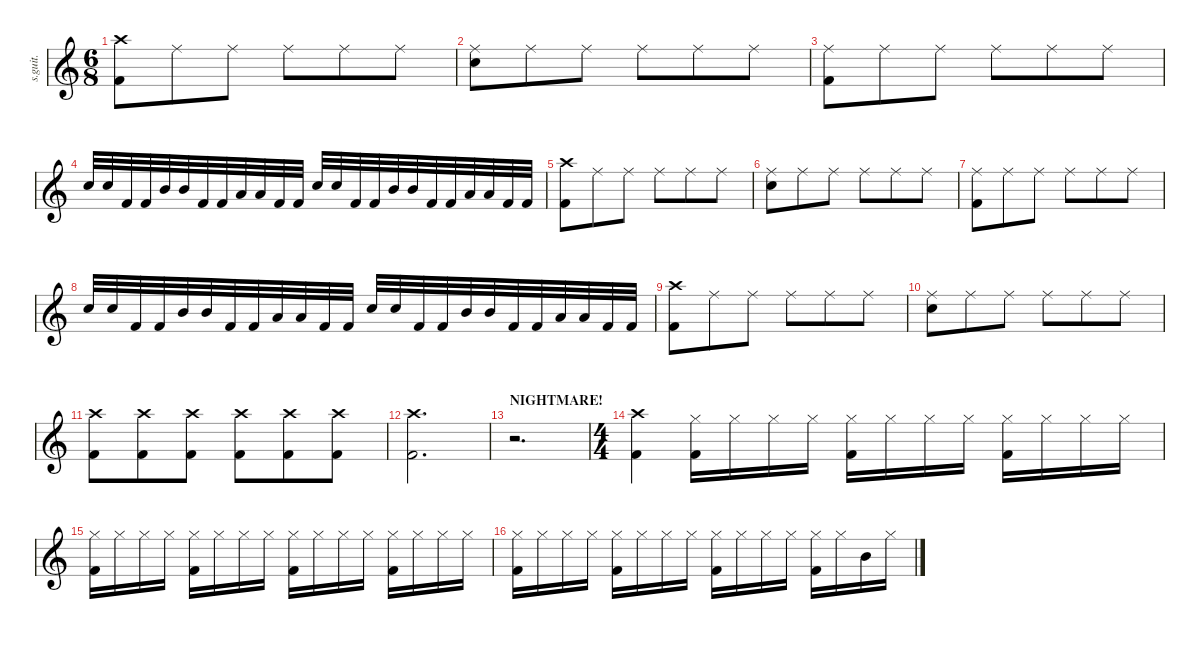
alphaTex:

\defaultSystemsLayout 4
\hideDynamics
\bracketExtendMode nobrackets
\track ("Mike Portnoy" "s.guit.") {instrument percussion}
\staff {score}
\articulation defaults
\ts (6 8)
\tempo (130 hide)
\clef g2
\ks c
("Crash high (hit)" "Kick (hit) 2").8{lyrics (0 "") lyrics (1 "") lyrics (2 "") lyrics (3 "") lyrics (4 "") dy fff} "Ride (middle)".8{lyrics (0 "") lyrics (1 "") lyrics (2 "") lyrics (3 "") lyrics (4 "") dy f} "Ride (middle)".8{lyrics (0 "") lyrics (1 "") lyrics (2 "") lyrics (3 "") lyrics (4 "")} "Ride (middle)".8{lyrics (0 "") lyrics (1 "") lyrics (2 "") lyrics (3 "") lyrics (4 "")} "Ride (middle)".8{lyrics (0 "") lyrics (1 "") lyrics (2 "") lyrics (3 "") lyrics (4 "")} "Ride (middle)".8{lyrics (0 "") lyrics (1 "") lyrics (2 "") lyrics (3 "") lyrics (4 "")} |
("Ride (middle)" "Snare (hit) 2").8{lyrics (0 "") lyrics (1 "") lyrics (2 "") lyrics (3 "") lyrics (4 "")} "Ride (middle)".8{lyrics (0 "") lyrics (1 "") lyrics (2 "") lyrics (3 "") lyrics (4 "")} "Ride (middle)".8{lyrics (0 "") lyrics (1 "") lyrics (2 "") lyrics (3 "") lyrics (4 "")} "Ride (middle)".8{lyrics (0 "") lyrics (1 "") lyrics (2 "") lyrics (3 "") lyrics (4 "")} "Ride (middle)".8{lyrics (0 "") lyrics (1 "") lyrics (2 "") lyrics (3 "") lyrics (4 "")} "Ride (middle)".8{lyrics (0 "") lyrics (1 "") lyrics (2 "") lyrics (3 "") lyrics (4 "")} |
("Ride (middle)" "Kick (hit) 2").8{lyrics (0 "") lyrics (1 "") lyrics (2 "") lyrics (3 "") lyrics (4 "")} "Ride (middle)".8{lyrics (0 "") lyrics (1 "") lyrics (2 "") lyrics (3 "") lyrics (4 "")} "Ride (middle)".8{lyrics (0 "") lyrics (1 "") lyrics (2 "") lyrics (3 "") lyrics (4 "")} "Ride (middle)".8{lyrics (0 "") lyrics (1 "") lyrics (2 "") lyrics (3 "") lyrics (4 "")} "Ride (middle)".8{lyrics (0 "") lyrics (1 "") lyrics (2 "") lyrics (3 "") lyrics (4 "")} "Ride (middle)".8{lyrics (0 "") lyrics (1 "") lyrics (2 "") lyrics (3 "") lyrics (4 "")} |
"Snare (hit) 2".32{lyrics (0 "") lyrics (1 "") lyrics (2 "") lyrics (3 "") lyrics (4 "") dy ff} "Snare (hit) 2".32{lyrics (0 "") lyrics (1 "") lyrics (2 "") lyrics (3 "") lyrics (4 "")} "Kick (hit) 2".32{lyrics (0 "") lyrics (1 "") lyrics (2 "") lyrics (3 "") lyrics (4 "") dy fff} "Kick (hit) 2".32{lyrics (0 "") lyrics (1 "") lyrics (2 "") lyrics (3 "") lyrics (4 "")} "Mid Tom (hit)".32{lyrics (0 "") lyrics (1 "") lyrics (2 "") lyrics (3 "") lyrics (4 "")} "Mid Tom (hit)".32{lyrics (0 "") lyrics (1 "") lyrics (2 "") lyrics (3 "") lyrics (4 "")} "Kick (hit) 2".32{lyrics (0 "") lyrics (1 "") lyrics (2 "") lyrics (3 "") lyrics (4 "")} "Kick (hit) 2".32{lyrics (0 "") lyrics (1 "") lyrics (2 "") lyrics (3 "") lyrics (4 "")} "Low Tom (hit)".32{lyrics (0 "") lyrics (1 "") lyrics (2 "") lyrics (3 "") lyrics (4 "")} "Low Tom (hit)".32{lyrics (0 "") lyrics (1 "") lyrics (2 "") lyrics (3 "") lyrics (4 "")} "Kick (hit) 2".32{lyrics (0 "") lyrics (1 "") lyrics (2 "") lyrics (3 "") lyrics (4 "")} "Kick (hit) 2".32{lyrics (0 "") lyrics (1 "") lyrics (2 "") lyrics (3 "") lyrics (4 "")} "Snare (hit) 2".32{lyrics (0 "") lyrics (1 "") lyrics (2 "") lyrics (3 "") lyrics (4 "") dy ff} "Snare (hit) 2".32{lyrics (0 "") lyrics (1 "") lyrics (2 "") lyrics (3 "") lyrics (4 "")} "Kick (hit) 2".32{lyrics (0 "") lyrics (1 "") lyrics (2 "") lyrics (3 "") lyrics (4 "") dy fff} "Kick (hit) 2".32{lyrics (0 "") lyrics (1 "") lyrics (2 "") lyrics (3 "") lyrics (4 "")} "Mid Tom (hit)".32{lyrics (0 "") lyrics (1 "") lyrics (2 "") lyrics (3 "") lyrics (4 "")} "Mid Tom (hit)".32{lyrics (0 "") lyrics (1 "") lyrics (2 "") lyrics (3 "") lyrics (4 "")} "Kick (hit) 2".32{lyrics (0 "") lyrics (1 "") lyrics (2 "") lyrics (3 "") lyrics (4 "")} "Kick (hit) 2".32{lyrics (0 "") lyrics (1 "") lyrics (2 "") lyrics (3 "") lyrics (4 "")} "Low Tom (hit)".32{lyrics (0 "") lyrics (1 "") lyrics (2 "") lyrics (3 "") lyrics (4 "")} "Low Tom (hit)".32{lyrics (0 "") lyrics (1 "") lyrics (2 "") lyrics (3 "") lyrics (4 "")} "Kick (hit) 2".32{lyrics (0 "") lyrics (1 "") lyrics (2 "") lyrics (3 "") lyrics (4 "")} "Kick (hit) 2".32{lyrics (0 "") lyrics (1 "") lyrics (2 "") lyrics (3 "") lyrics (4 "")} |
("Crash high (hit)" "Kick (hit) 2").8{lyrics (0 "") lyrics (1 "") lyrics (2 "") lyrics (3 "") lyrics (4 "")} "Ride (middle)".8{lyrics (0 "") lyrics (1 "") lyrics (2 "") lyrics (3 "") lyrics (4 "") dy f} "Ride (middle)".8{lyrics (0 "") lyrics (1 "") lyrics (2 "") lyrics (3 "") lyrics (4 "")} "Ride (middle)".8{lyrics (0 "") lyrics (1 "") lyrics (2 "") lyrics (3 "") lyrics (4 "")} "Ride (middle)".8{lyrics (0 "") lyrics (1 "") lyrics (2 "") lyrics (3 "") lyrics (4 "")} "Ride (middle)".8{lyrics (0 "") lyrics (1 "") lyrics (2 "") lyrics (3 "") lyrics (4 "")} |
("Ride (middle)" "Snare (hit) 2").8{lyrics (0 "") lyrics (1 "") lyrics (2 "") lyrics (3 "") lyrics (4 "")} "Ride (middle)".8{lyrics (0 "") lyrics (1 "") lyrics (2 "") lyrics (3 "") lyrics (4 "")} "Ride (middle)".8{lyrics (0 "") lyrics (1 "") lyrics (2 "") lyrics (3 "") lyrics (4 "")} "Ride (middle)".8{lyrics (0 "") lyrics (1 "") lyrics (2 "") lyrics (3 "") lyrics (4 "")} "Ride (middle)".8{lyrics (0 "") lyrics (1 "") lyrics (2 "") lyrics (3 "") lyrics (4 "")} "Ride (middle)".8{lyrics (0 "") lyrics (1 "") lyrics (2 "") lyrics (3 "") lyrics (4 "")} |
("Ride (middle)" "Kick (hit) 2").8{lyrics (0 "") lyrics (1 "") lyrics (2 "") lyrics (3 "") lyrics (4 "")} "Ride (middle)".8{lyrics (0 "") lyrics (1 "") lyrics (2 "") lyrics (3 "") lyrics (4 "")} "Ride (middle)".8{lyrics (0 "") lyrics (1 "") lyrics (2 "") lyrics (3 "") lyrics (4 "")} "Ride (middle)".8{lyrics (0 "") lyrics (1 "") lyrics (2 "") lyrics (3 "") lyrics (4 "")} "Ride (middle)".8{lyrics (0 "") lyrics (1 "") lyrics (2 "") lyrics (3 "") lyrics (4 "")} "Ride (middle)".8{lyrics (0 "") lyrics (1 "") lyrics (2 "") lyrics (3 "") lyrics (4 "")} |
"Snare (hit) 2".32{lyrics (0 "") lyrics (1 "") lyrics (2 "") lyrics (3 "") lyrics (4 "") dy ff} "Snare (hit) 2".32{lyrics (0 "") lyrics (1 "") lyrics (2 "") lyrics (3 "") lyrics (4 "")} "Kick (hit) 2".32{lyrics (0 "") lyrics (1 "") lyrics (2 "") lyrics (3 "") lyrics (4 "") dy fff} "Kick (hit) 2".32{lyrics (0 "") lyrics (1 "") lyrics (2 "") lyrics (3 "") lyrics (4 "")} "Mid Tom (hit)".32{lyrics (0 "") lyrics (1 "") lyrics (2 "") lyrics (3 "") lyrics (4 "")} "Mid Tom (hit)".32{lyrics (0 "") lyrics (1 "") lyrics (2 "") lyrics (3 "") lyrics (4 "")} "Kick (hit) 2".32{lyrics (0 "") lyrics (1 "") lyrics (2 "") lyrics (3 "") lyrics (4 "")} "Kick (hit) 2".32{lyrics (0 "") lyrics (1 "") lyrics (2 "") lyrics (3 "") lyrics (4 "")} "Low Tom (hit)".32{lyrics (0 "") lyrics (1 "") lyrics (2 "") lyrics (3 "") lyrics (4 "")} "Low Tom (hit)".32{lyrics (0 "") lyrics (1 "") lyrics (2 "") lyrics (3 "") lyrics (4 "")} "Kick (hit) 2".32{lyrics (0 "") lyrics (1 "") lyrics (2 "") lyrics (3 "") lyrics (4 "")} "Kick (hit) 2".32{lyrics (0 "") lyrics (1 "") lyrics (2 "") lyrics (3 "") lyrics (4 "")} "Snare (hit) 2".32{lyrics (0 "") lyrics (1 "") lyrics (2 "") lyrics (3 "") lyrics (4 "") dy ff} "Snare (hit) 2".32{lyrics (0 "") lyrics (1 "") lyrics (2 "") lyrics (3 "") lyrics (4 "")} "Kick (hit) 2".32{lyrics (0 "") lyrics (1 "") lyrics (2 "") lyrics (3 "") lyrics (4 "") dy fff} "Kick (hit) 2".32{lyrics (0 "") lyrics (1 "") lyrics (2 "") lyrics (3 "") lyrics (4 "")} "Mid Tom (hit)".32{lyrics (0 "") lyrics (1 "") lyrics (2 "") lyrics (3 "") lyrics (4 "")} "Mid Tom (hit)".32{lyrics (0 "") lyrics (1 "") lyrics (2 "") lyrics (3 "") lyrics (4 "")} "Kick (hit) 2".32{lyrics (0 "") lyrics (1 "") lyrics (2 "") lyrics (3 "") lyrics (4 "")} "Kick (hit) 2".32{lyrics (0 "") lyrics (1 "") lyrics (2 "") lyrics (3 "") lyrics (4 "")} "Low Tom (hit)".32{lyrics (0 "") lyrics (1 "") lyrics (2 "") lyrics (3 "") lyrics (4 "")} "Low Tom (hit)".32{lyrics (0 "") lyrics (1 "") lyrics (2 "") lyrics (3 "") lyrics (4 "")} "Kick (hit) 2".32{lyrics (0 "") lyrics (1 "") lyrics (2 "") lyrics (3 "") lyrics (4 "")} "Kick (hit) 2".32{lyrics (0 "") lyrics (1 "") lyrics (2 "") lyrics (3 "") lyrics (4 "")} |
("Crash high (hit)" "Kick (hit) 2").8{lyrics (0 "") lyrics (1 "") lyrics (2 "") lyrics (3 "") lyrics (4 "")} "Ride (middle)".8{lyrics (0 "") lyrics (1 "") lyrics (2 "") lyrics (3 "") lyrics (4 "") dy f} "Ride (middle)".8{lyrics (0 "") lyrics (1 "") lyrics (2 "") lyrics (3 "") lyrics (4 "")} "Ride (middle)".8{lyrics (0 "") lyrics (1 "") lyrics (2 "") lyrics (3 "") lyrics (4 "")} "Ride (middle)".8{lyrics (0 "") lyrics (1 "") lyrics (2 "") lyrics (3 "") lyrics (4 "")} "Ride (middle)".8{lyrics (0 "") lyrics (1 "") lyrics (2 "") lyrics (3 "") lyrics (4 "")} |
("Ride (middle)" "Snare (hit) 2").8{lyrics (0 "") lyrics (1 "") lyrics (2 "") lyrics (3 "") lyrics (4 "")} "Ride (middle)".8{lyrics (0 "") lyrics (1 "") lyrics (2 "") lyrics (3 "") lyrics (4 "")} "Ride (middle)".8{lyrics (0 "") lyrics (1 "") lyrics (2 "") lyrics (3 "") lyrics (4 "")} "Ride (middle)".8{lyrics (0 "") lyrics (1 "") lyrics (2 "") lyrics (3 "") lyrics (4 "")} "Ride (middle)".8{lyrics (0 "") lyrics (1 "") lyrics (2 "") lyrics (3 "") lyrics (4 "")} "Ride (middle)".8{lyrics (0 "") lyrics (1 "") lyrics (2 "") lyrics (3 "") lyrics (4 "")} |
("Crash high (hit)" "Kick (hit) 2").8{lyrics (0 "") lyrics (1 "") lyrics (2 "") lyrics (3 "") lyrics (4 "") dy p} ("Crash high (hit)" "Kick (hit) 2").8{lyrics (0 "") lyrics (1 "") lyrics (2 "") lyrics (3 "") lyrics (4 "") dy mp} ("Crash high (hit)" "Kick (hit) 2").8{lyrics (0 "") lyrics (1 "") lyrics (2 "") lyrics (3 "") lyrics (4 "") dy mf} ("Crash high (hit)" "Kick (hit) 2").8{lyrics (0 "") lyrics (1 "") lyrics (2 "") lyrics (3 "") lyrics (4 "")} ("Crash high (hit)" "Kick (hit) 2").8{lyrics (0 "") lyrics (1 "") lyrics (2 "") lyrics (3 "") lyrics (4 "") dy f} ("Crash high (hit)" "Kick (hit) 2").8{lyrics (0 "") lyrics (1 "") lyrics (2 "") lyrics (3 "") lyrics (4 "")} |
("Crash high (hit)" "Kick (hit) 2").2{d lyrics (0 "") lyrics (1 "") lyrics (2 "") lyrics (3 "") lyrics (4 "")} |
\section ("" "NIGHTMARE!")
r.2{d} |
\ts (4 4)
\beaming (8 2 2 2 2)
("Crash high (hit)" "Kick (hit) 2").4{lyrics (0 "") lyrics (1 "") lyrics (2 "") lyrics (3 "") lyrics (4 "") dy ff} ("Hi-Hat (closed)" "Kick (hit) 2").16{lyrics (0 "") lyrics (1 "") lyrics (2 "") lyrics (3 "") lyrics (4 "")} "Hi-Hat (closed)".16{lyrics (0 "") lyrics (1 "") lyrics (2 "") lyrics (3 "") lyrics (4 "") dy f} "Hi-Hat (closed)".16{lyrics (0 "") lyrics (1 "") lyrics (2 "") lyrics (3 "") lyrics (4 "")} "Hi-Hat (closed)".16{lyrics (0 "") lyrics (1 "") lyrics (2 "") lyrics (3 "") lyrics (4 "")} ("Hi-Hat (closed)" "Kick (hit) 2").16{lyrics (0 "") lyrics (1 "") lyrics (2 "") lyrics (3 "") lyrics (4 "") dy ff} "Hi-Hat (closed)".16{lyrics (0 "") lyrics (1 "") lyrics (2 "") lyrics (3 "") lyrics (4 "") dy f} "Hi-Hat (closed)".16{lyrics (0 "") lyrics (1 "") lyrics (2 "") lyrics (3 "") lyrics (4 "")} "Hi-Hat (closed)".16{lyrics (0 "") lyrics (1 "") lyrics (2 "") lyrics (3 "") lyrics (4 "")} ("Hi-Hat (closed)" "Kick (hit) 2").16{lyrics (0 "") lyrics (1 "") lyrics (2 "") lyrics (3 "") lyrics (4 "") dy ff} "Hi-Hat (closed)".16{lyrics (0 "") lyrics (1 "") lyrics (2 "") lyrics (3 "") lyrics (4 "") dy f} "Hi-Hat (closed)".16{lyrics (0 "") lyrics (1 "") lyrics (2 "") lyrics (3 "") lyrics (4 "")} "Hi-Hat (closed)".16{lyrics (0 "") lyrics (1 "") lyrics (2 "") lyrics (3 "") lyrics (4 "")} |
("Hi-Hat (closed)" "Kick (hit) 2").16{lyrics (0 "") lyrics (1 "") lyrics (2 "") lyrics (3 "") lyrics (4 "") dy ff} "Hi-Hat (closed)".16{lyrics (0 "") lyrics (1 "") lyrics (2 "") lyrics (3 "") lyrics (4 "") dy f} "Hi-Hat (closed)".16{lyrics (0 "") lyrics (1 "") lyrics (2 "") lyrics (3 "") lyrics (4 "")} "Hi-Hat (closed)".16{lyrics (0 "") lyrics (1 "") lyrics (2 "") lyrics (3 "") lyrics (4 "")} ("Hi-Hat (closed)" "Kick (hit) 2").16{lyrics (0 "") lyrics (1 "") lyrics (2 "") lyrics (3 "") lyrics (4 "") dy ff} "Hi-Hat (closed)".16{lyrics (0 "") lyrics (1 "") lyrics (2 "") lyrics (3 "") lyrics (4 "") dy f} "Hi-Hat (closed)".16{lyrics (0 "") lyrics (1 "") lyrics (2 "") lyrics (3 "") lyrics (4 "")} "Hi-Hat (closed)".16{lyrics (0 "") lyrics (1 "") lyrics (2 "") lyrics (3 "") lyrics (4 "")} ("Hi-Hat (closed)" "Kick (hit) 2").16{lyrics (0 "") lyrics (1 "") lyrics (2 "") lyrics (3 "") lyrics (4 "") dy ff} "Hi-Hat (closed)".16{lyrics (0 "") lyrics (1 "") lyrics (2 "") lyrics (3 "") lyrics (4 "") dy f} "Hi-Hat (closed)".16{lyrics (0 "") lyrics (1 "") lyrics (2 "") lyrics (3 "") lyrics (4 "")} "Hi-Hat (closed)".16{lyrics (0 "") lyrics (1 "") lyrics (2 "") lyrics (3 "") lyrics (4 "")} ("Hi-Hat (closed)" "Kick (hit) 2").16{lyrics (0 "") lyrics (1 "") lyrics (2 "") lyrics (3 "") lyrics (4 "") dy ff} "Hi-Hat (closed)".16{lyrics (0 "") lyrics (1 "") lyrics (2 "") lyrics (3 "") lyrics (4 "") dy f} "Hi-Hat (closed)".16{lyrics (0 "") lyrics (1 "") lyrics (2 "") lyrics (3 "") lyrics (4 "")} "Hi-Hat (closed)".16{lyrics (0 "") lyrics (1 "") lyrics (2 "") lyrics (3 "") lyrics (4 "")} |
("Hi-Hat (closed)" "Kick (hit) 2").16{lyrics (0 "") lyrics (1 "") lyrics (2 "") lyrics (3 "") lyrics (4 "") dy ff} "Hi-Hat (closed)".16{lyrics (0 "") lyrics (1 "") lyrics (2 "") lyrics (3 "") lyrics (4 "") dy f} "Hi-Hat (closed)".16{lyrics (0 "") lyrics (1 "") lyrics (2 "") lyrics (3 "") lyrics (4 "")} "Hi-Hat (closed)".16{lyrics (0 "") lyrics (1 "") lyrics (2 "") lyrics (3 "") lyrics (4 "")} ("Hi-Hat (closed)" "Kick (hit) 2").16{lyrics (0 "") lyrics (1 "") lyrics (2 "") lyrics (3 "") lyrics (4 "") dy ff} "Hi-Hat (closed)".16{lyrics (0 "") lyrics (1 "") lyrics (2 "") lyrics (3 "") lyrics (4 "") dy f} "Hi-Hat (closed)".16{lyrics (0 "") lyrics (1 "") lyrics (2 "") lyrics (3 "") lyrics (4 "")} "Hi-Hat (closed)".16{lyrics (0 "") lyrics (1 "") lyrics (2 "") lyrics (3 "") lyrics (4 "")} ("Hi-Hat (closed)" "Kick (hit) 2").16{lyrics (0 "") lyrics (1 "") lyrics (2 "") lyrics (3 "") lyrics (4 "") dy ff} "Hi-Hat (closed)".16{lyrics (0 "") lyrics (1 "") lyrics (2 "") lyrics (3 "") lyrics (4 "") dy f} "Hi-Hat (closed)".16{lyrics (0 "") lyrics (1 "") lyrics (2 "") lyrics (3 "") lyrics (4 "")} "Hi-Hat (closed)".16{lyrics (0 "") lyrics (1 "") lyrics (2 "") lyrics (3 "") lyrics (4 "")} ("Hi-Hat (closed)" "Kick (hit) 2").16{lyrics (0 "") lyrics (1 "") lyrics (2 "") lyrics (3 "") lyrics (4 "") dy ff} "Hi-Hat (closed)".16{lyrics (0 "") lyrics (1 "") lyrics (2 "") lyrics (3 "") lyrics (4 "") dy f} "Mid Tom (hit)".16{lyrics (0 "") lyrics (1 "") lyrics (2 "") lyrics (3 "") lyrics (4 "") dy ff} "Hi-Hat (closed)".16{lyrics (0 "") lyrics (1 "") lyrics (2 "") lyrics (3 "") lyrics (4 "") dy f}
